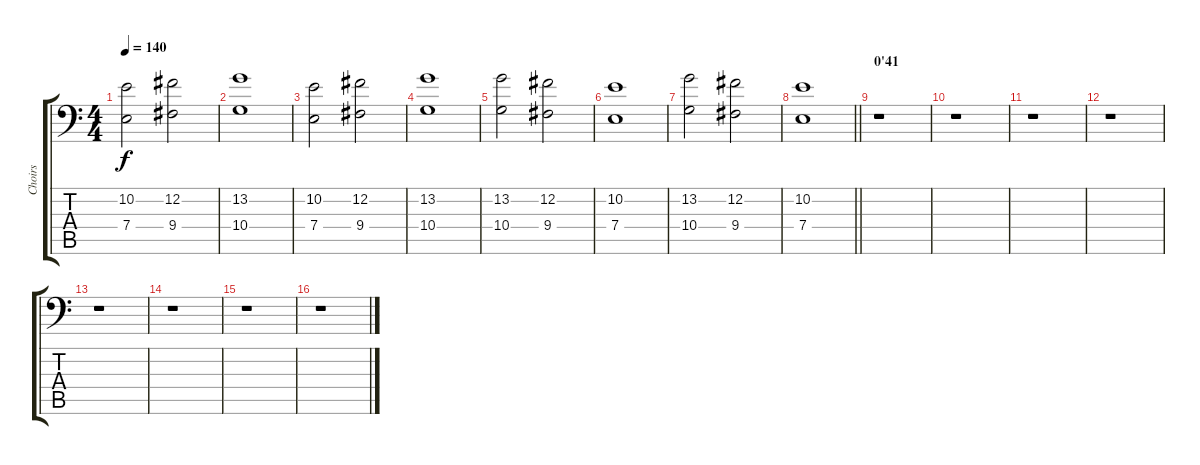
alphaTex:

\track ("Choirs" "Choirs") {instrument choiraahs}
\staff {score tabs}
\tuning (B3 Gb3 D3 A2 E2 A1) {hide}
\ts (4 4)
\tempo 140
\clef f4
\ks c
(10.2 7.4).2{dy f} (12.2 9.4).2 |
(13.2 10.4).1 |
(10.2 7.4).2 (12.2 9.4).2 |
(13.2 10.4).1 |
(13.2 10.4).2 (12.2 9.4).2 |
(10.2 7.4).1 |
(13.2 10.4).2 (12.2 9.4).2 |
\barLineRight lightlight
(10.2 7.4).1 |
\section ("" "0'41")
r.1 |
r.1 |
r.1 |
r.1 |
r.1 |
r.1 |
r.1 |
r.1
